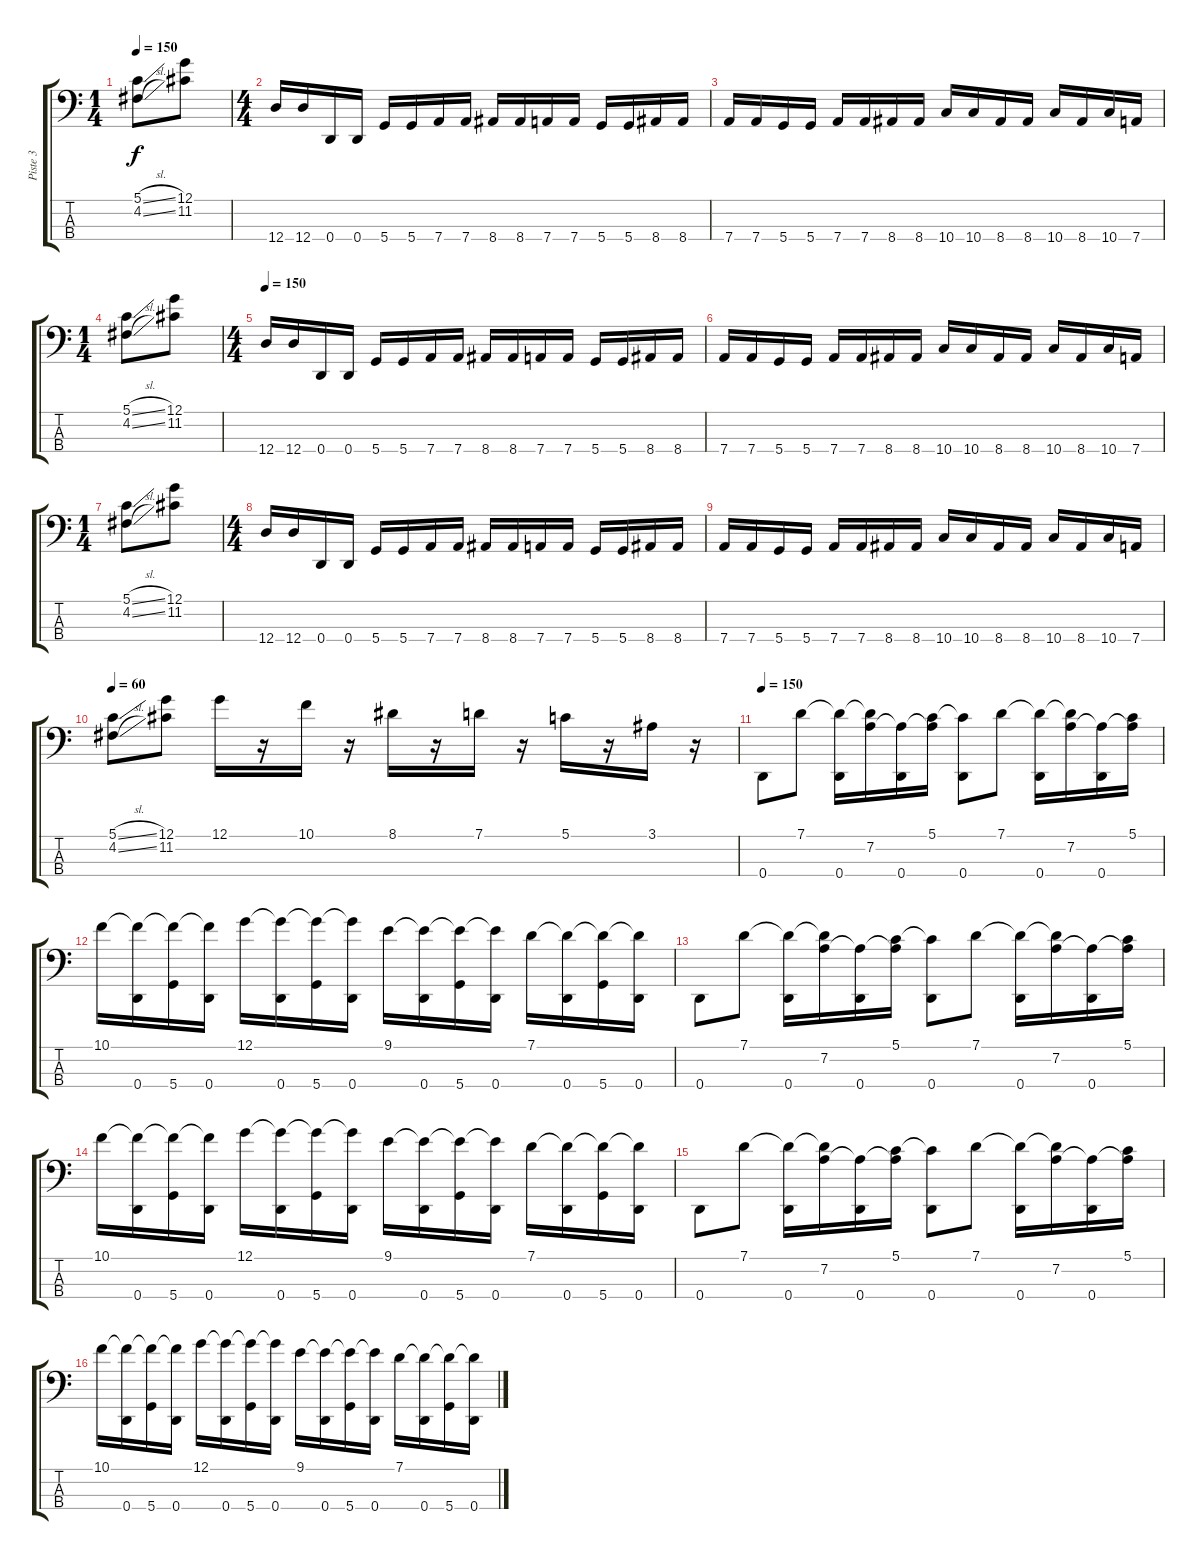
\track ("Piste 3" "Piste 3") {instrument slapbass1}
\staff {score tabs}
\tuning (G2 D2 A1 D1) {hide}
\ts (1 4)
\tempo 150
\clef f4
\ks c
(5.1{sl} 4.2{sl}).8{dy f} (12.1 11.2).8 |
\ts (4 4)
12.4.16 12.4.16 0.4.16 0.4.16 5.4.16 5.4.16 7.4.16 7.4.16 8.4.16 8.4.16 7.4.16 7.4.16 5.4.16 5.4.16 8.4.16 8.4.16 |
7.4.16 7.4.16 5.4.16 5.4.16 7.4.16 7.4.16 8.4.16 8.4.16 10.4.16 10.4.16 8.4.16 8.4.16 10.4.16 8.4.16 10.4.16 7.4.16 |
\ts (1 4)
(5.1{sl} 4.2{sl}).8 (12.1 11.2).8 |
\ts (4 4)
\tempo 150
12.4.16 12.4.16 0.4.16 0.4.16 5.4.16 5.4.16 7.4.16 7.4.16 8.4.16 8.4.16 7.4.16 7.4.16 5.4.16 5.4.16 8.4.16 8.4.16 |
7.4.16 7.4.16 5.4.16 5.4.16 7.4.16 7.4.16 8.4.16 8.4.16 10.4.16 10.4.16 8.4.16 8.4.16 10.4.16 8.4.16 10.4.16 7.4.16 |
\ts (1 4)
(5.1{sl} 4.2{sl}).8 (12.1 11.2).8 |
\ts (4 4)
12.4.16 12.4.16 0.4.16 0.4.16 5.4.16 5.4.16 7.4.16 7.4.16 8.4.16 8.4.16 7.4.16 7.4.16 5.4.16 5.4.16 8.4.16 8.4.16 |
7.4.16 7.4.16 5.4.16 5.4.16 7.4.16 7.4.16 8.4.16 8.4.16 10.4.16 10.4.16 8.4.16 8.4.16 10.4.16 8.4.16 10.4.16 7.4.16 |
\tempo 60
(5.1{sl} 4.2{sl}).8{volume 16} (12.1 11.2).8 12.1.16 r.16 10.1.16 r.16 8.1.16 r.16 7.1.16 r.16 5.1.16 r.16 3.1.16 r.16 |
\tempo 150
0.4.8 7.1.8 (7.1{t} 0.4).16 (7.1{t} 7.2).16 (7.2{t} 0.4).16 (5.1 7.2{t}).16 (5.1{t} 0.4).8 7.1.8 (7.1{t} 0.4).16 (7.1{t} 7.2).16 (7.2{t} 0.4).16 (5.1 7.2{t}).16 |
10.1.16 (10.1{t} 0.4).16 (10.1{t} 5.4).16 (10.1{t} 0.4).16 12.1.16 (12.1{t} 0.4).16 (12.1{t} 5.4).16 (12.1{t} 0.4).16 9.1.16 (9.1{t} 0.4).16 (9.1{t} 5.4).16 (9.1{t} 0.4).16 7.1.16 (7.1{t} 0.4).16 (7.1{t} 5.4).16 (7.1{t} 0.4).16 |
0.4.8 7.1.8 (7.1{t} 0.4).16 (7.1{t} 7.2).16 (7.2{t} 0.4).16 (5.1 7.2{t}).16 (5.1{t} 0.4).8 7.1.8 (7.1{t} 0.4).16 (7.1{t} 7.2).16 (7.2{t} 0.4).16 (5.1 7.2{t}).16 |
10.1.16 (10.1{t} 0.4).16 (10.1{t} 5.4).16 (10.1{t} 0.4).16 12.1.16 (12.1{t} 0.4).16 (12.1{t} 5.4).16 (12.1{t} 0.4).16 9.1.16 (9.1{t} 0.4).16 (9.1{t} 5.4).16 (9.1{t} 0.4).16 7.1.16 (7.1{t} 0.4).16 (7.1{t} 5.4).16 (7.1{t} 0.4).16 |
0.4.8 7.1.8 (7.1{t} 0.4).16 (7.1{t} 7.2).16 (7.2{t} 0.4).16 (5.1 7.2{t}).16 (5.1{t} 0.4).8 7.1.8 (7.1{t} 0.4).16 (7.1{t} 7.2).16 (7.2{t} 0.4).16 (5.1 7.2{t}).16 |
10.1.16 (10.1{t} 0.4).16 (10.1{t} 5.4).16 (10.1{t} 0.4).16 12.1.16 (12.1{t} 0.4).16 (12.1{t} 5.4).16 (12.1{t} 0.4).16 9.1.16 (9.1{t} 0.4).16 (9.1{t} 5.4).16 (9.1{t} 0.4).16 7.1.16 (7.1{t} 0.4).16 (7.1{t} 5.4).16 (7.1{t} 0.4).16
